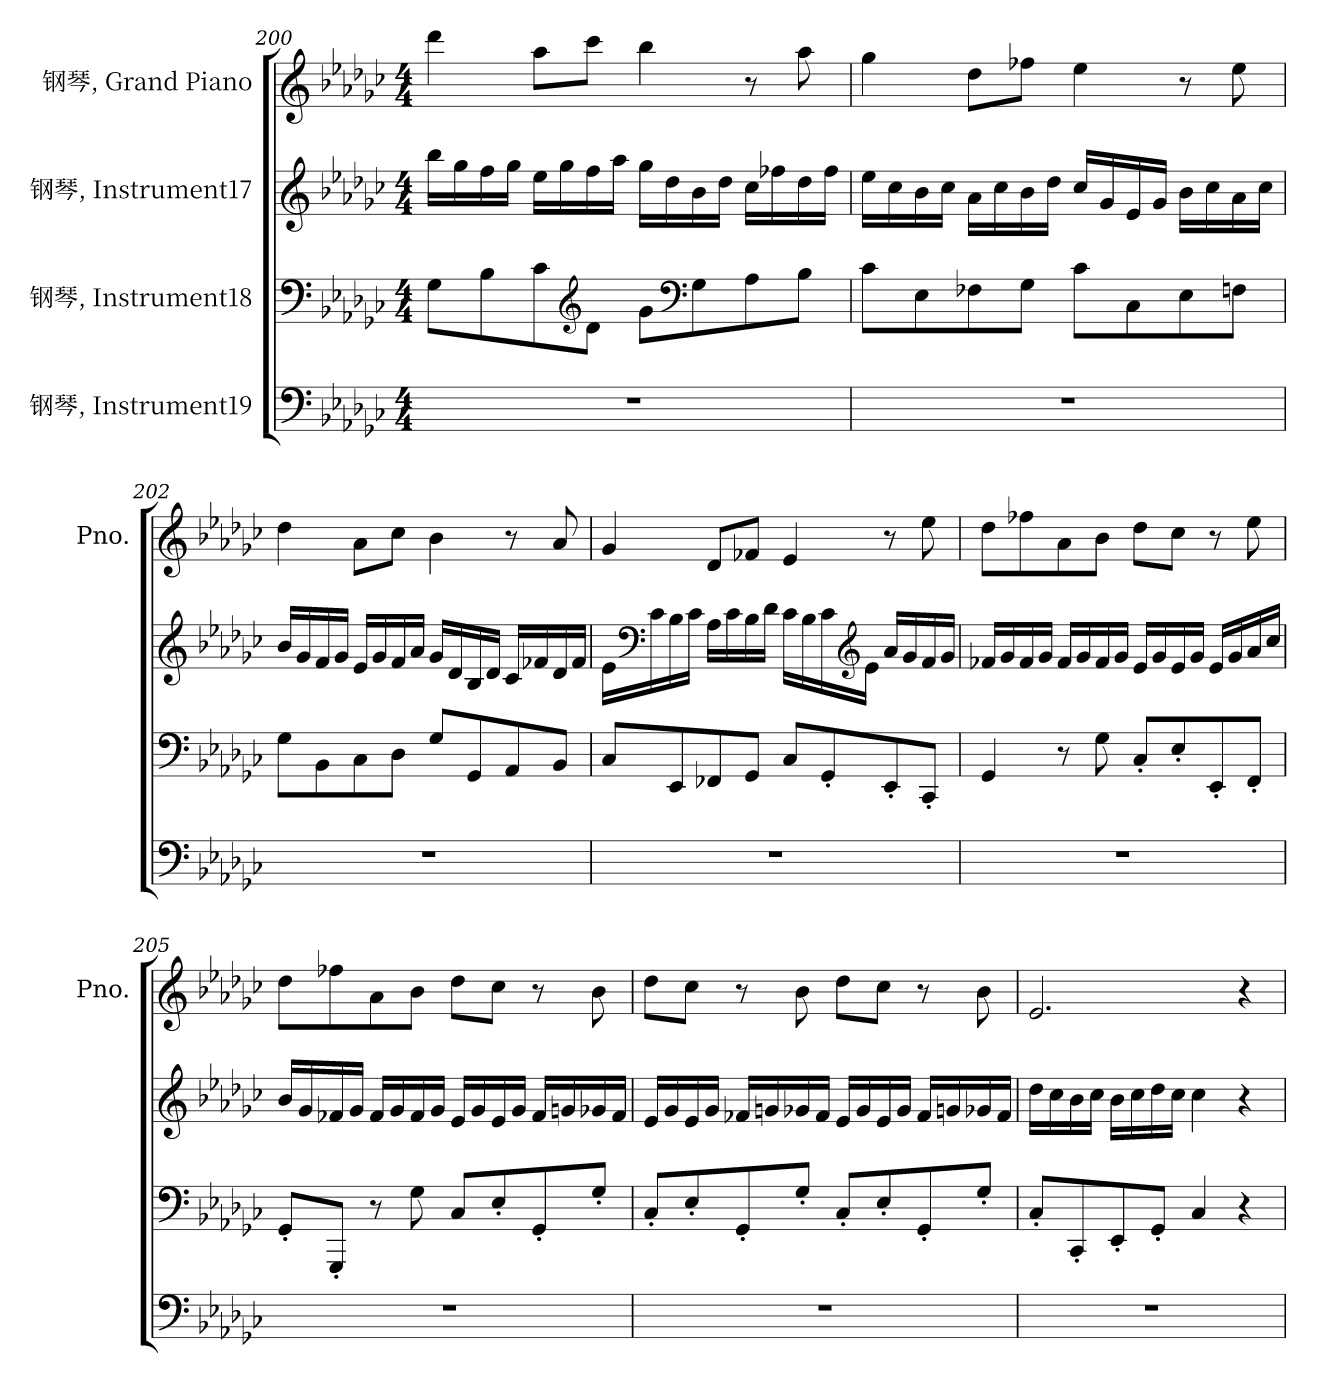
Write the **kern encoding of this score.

**kern	**kern	**kern	**kern
*part4	*part3	*part2	*part1
*staff4	*staff3	*staff2	*staff1
*I"钢琴, Instrument19	*I"钢琴, Instrument18	*I"钢琴, Instrument17	*I"钢琴, Grand Piano
*	*	*	*I'Pno.
*clefF4	*clefF4	*clefG2	*clefG2
*k[b-e-a-d-g-c-]	*k[b-e-a-d-g-c-]	*k[b-e-a-d-g-c-]	*k[b-e-a-d-g-c-]
*M4/4	*M4/4	*M4/4	*M4/4
=200	=200	=200	=200
1r	8G-\L	16bb-\LL	4ddd-\
.	.	16gg-\	.
.	8B-\	16ff\	.
.	.	16gg-\JJ	.
.	8c-\	16ee-\LL	8aa-\L
.	.	16gg-\	.
*	*clefG2	*	*
.	8d-\J	16ff\	8ccc-\J
.	.	16aa-\JJ	.
.	8g-\L	16gg-\LL	4bb-\
.	.	16dd-\	.
*	*clefF4	*	*
.	8G-\	16b-\	.
.	.	16dd-\JJ	.
.	8A-\	16cc-\LL	8r
.	.	16ff-X\	.
.	8B-\J	16dd-\	8aa-\
.	.	16ff-\JJ	.
!!LO:LB:g=z
=201	=201	=201	=201
1r	8c-\L	16ee-\LL	4gg-\
.	.	16cc-\	.
.	8E-\	16b-\	.
.	.	16cc-\JJ	.
.	8F-X\	16a-\LL	8dd-\L
.	.	16cc-\	.
.	8G-\J	16b-\	8ff-X\J
.	.	16dd-\JJ	.
.	8c-\L	16cc-/LL	4ee-\
.	.	16g-/	.
.	8C-\	16e-/	.
.	.	16g-/JJ	.
.	8E-\	16b-\LL	8r
.	.	16cc-\	.
.	8Fn\J	16a-\	8ee-\
.	.	16cc-\JJ	.
=202	=202	=202	=202
1r	8G-\L	16b-/LL	4dd-\
.	.	16g-/	.
.	8BB-\	16f/	.
.	.	16g-/JJ	.
.	8C-\	16e-/LL	8a-\L
.	.	16g-/	.
.	8D-\J	16f/	8cc-\J
.	.	16a-/JJ	.
.	8G-/L	16g-/LL	4b-\
.	.	16d-/	.
.	8GG-/	16B-/	.
.	.	16d-/JJ	.
.	8AA-/	16c-/LL	8r
.	.	16f-X/	.
.	8BB-/J	16d-/	8a-/
.	.	16f-/JJ	.
!!LO:LB:g=z
=203	=203	=203	=203
1r	8C-/L	16e-\LL	4g-/
*	*	*clefF4	*
.	.	16c-\	.
.	8EE-/	16B-\	.
.	.	16c-\JJ	.
.	8FF-X/	16A-\LL	8d-/L
.	.	16c-\	.
.	8GG-/J	16B-\	8f-X/J
.	.	16d-\JJ	.
.	8C-/L	16c-\LL	4e-/
.	.	16B-\	.
.	8GG-'/	16c-\	.
*	*	*clefG2	*
.	.	16e-\JJ	.
.	8EE-'/	16a-/LL	8r
.	.	16g-/	.
.	8CC-'/J	16f/	8ee-\
.	.	16g-/JJ	.
=204	=204	=204	=204
1r	4GG-/	16f-X/LL	8dd-\L
.	.	16g-/	.
.	.	16f-/	8ff-X\
.	.	16g-/JJ	.
.	8r	16f-/LL	8a-\
.	.	16g-/	.
.	8G-\	16f-/	8b-\J
.	.	16g-/JJ	.
.	8C-'/L	16e-/LL	8dd-\L
.	.	16g-/	.
.	8E-'/	16e-/	8cc-\J
.	.	16g-/JJ	.
.	8EE-'/	16e-/LL	8r
.	.	16g-/	.
.	8FF'/J	16a-/	8ee-\
.	.	16cc-/JJ	.
!!LO:PB:g=z
=205	=205	=205	=205
1r	8GG-'/L	16b-/LL	8dd-\L
.	.	16g-/	.
.	8GGG-'/J	16f-X/	8ff-X\
.	.	16g-/JJ	.
.	8r	16f-/LL	8a-\
.	.	16g-/	.
.	8G-\	16f-/	8b-\J
.	.	16g-/JJ	.
.	8C-/L	16e-/LL	8dd-\L
.	.	16g-/	.
.	8E-'/	16e-/	8cc-\J
.	.	16g-/JJ	.
.	8GG-'/	16f-/LL	8r
.	.	16gn/	.
.	8G-'/J	16g-X/	8b-\
.	.	16f-/JJ	.
=206	=206	=206	=206
1r	8C-'/L	16e-/LL	8dd-\L
.	.	16g-/	.
*	*	*	*MM113
.	8E-'/	16e-/	8cc-\J
.	.	16g-/JJ	.
*	*	*	*MM110
.	8GG-'/	16f-X/LL	8r
.	.	16gn/	.
*	*	*	*MM107
.	8G-'/J	16g-X/	8b-\
.	.	16f-/JJ	.
*	*	*	*MM103
.	8C-'/L	16e-/LL	8dd-\L
.	.	16g-/	.
*	*	*	*MM100
.	8E-'/	16e-/	8cc-\J
.	.	16g-/JJ	.
*	*	*	*MM97
.	8GG-'/	16f-/LL	8r
.	.	16gn/	.
*	*	*	*MM94
.	8G-'/J	16g-X/	8b-\
.	.	16f-/JJ	.
!!LO:LB:g=z
=207	=207	=207	=207
1r	8C-'/L	16dd-\LL	2.e-/
.	.	16cc-\	.
.	8CC-'/	16b-\	.
.	.	16cc-\JJ	.
.	8EE-'/	16b-\LL	.
.	.	16cc-\	.
.	8GG-'/J	16dd-\	.
.	.	16cc-\JJ	.
.	4C-/	4cc-\	.
.	4r	4r	4r
=	=	=	=
*-	*-	*-	*-
